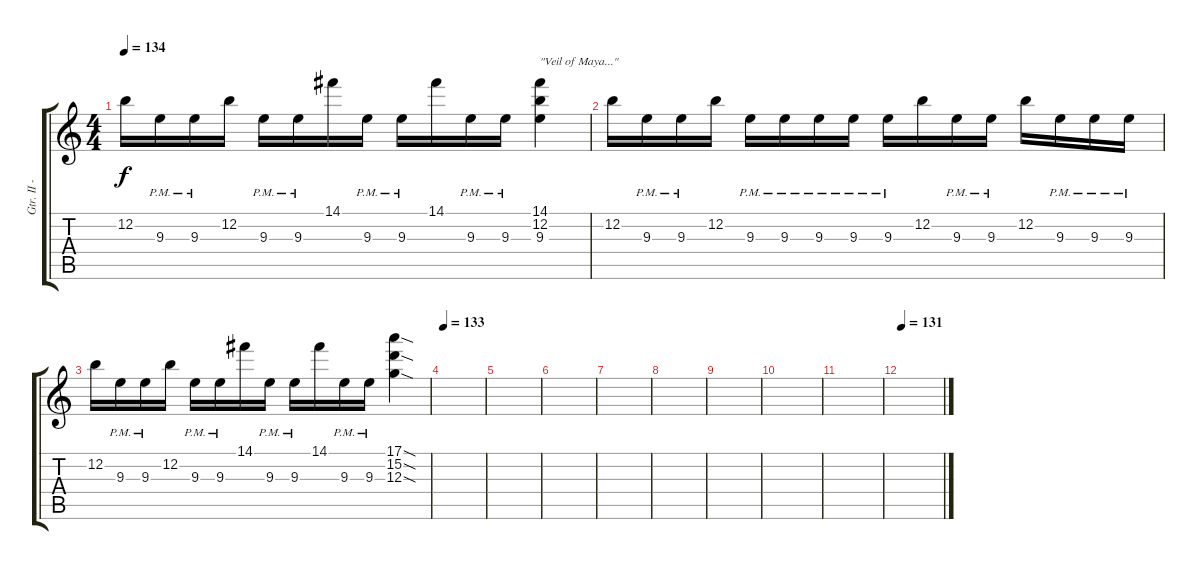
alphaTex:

\track ("Gtr. II - Jason Gobel (Distortion)" "Gtr. II - ") {instrument distortionguitar}
\staff {score tabs}
\tuning (E4 B3 G3 D3 A2 E2) {hide}
\ts (4 4)
\tempo 134
\clef g2
\ks c
12.2.16{dy f} 9.3{pm}.16 9.3{pm}.16 12.2.16 9.3{pm}.16 9.3{pm}.16 14.1.16 9.3{pm}.16 9.3{pm}.16 14.1.16 9.3{pm}.16 9.3{pm}.16 (14.1 12.2 9.3).4{txt "\"Veil of Maya...\""} |
12.2.16 9.3{pm}.16 9.3{pm}.16 12.2.16 9.3{pm}.16 9.3{pm}.16 9.3{pm}.16 9.3{pm}.16 9.3{pm}.16 12.2.16 9.3{pm}.16 9.3{pm}.16 12.2.16 9.3{pm}.16 9.3{pm}.16 9.3{pm}.16 |
12.2.16 9.3{pm}.16 9.3{pm}.16 12.2.16 9.3{pm}.16 9.3{pm}.16 14.1.16 9.3{pm}.16 9.3{pm}.16 14.1.16 9.3{pm}.16 9.3{pm}.16 (17.1{sod} 15.2{sod} 12.3{sod}).4 |
\tempo 133
|
|
|
|
|
|
|
|
\tempo 131
